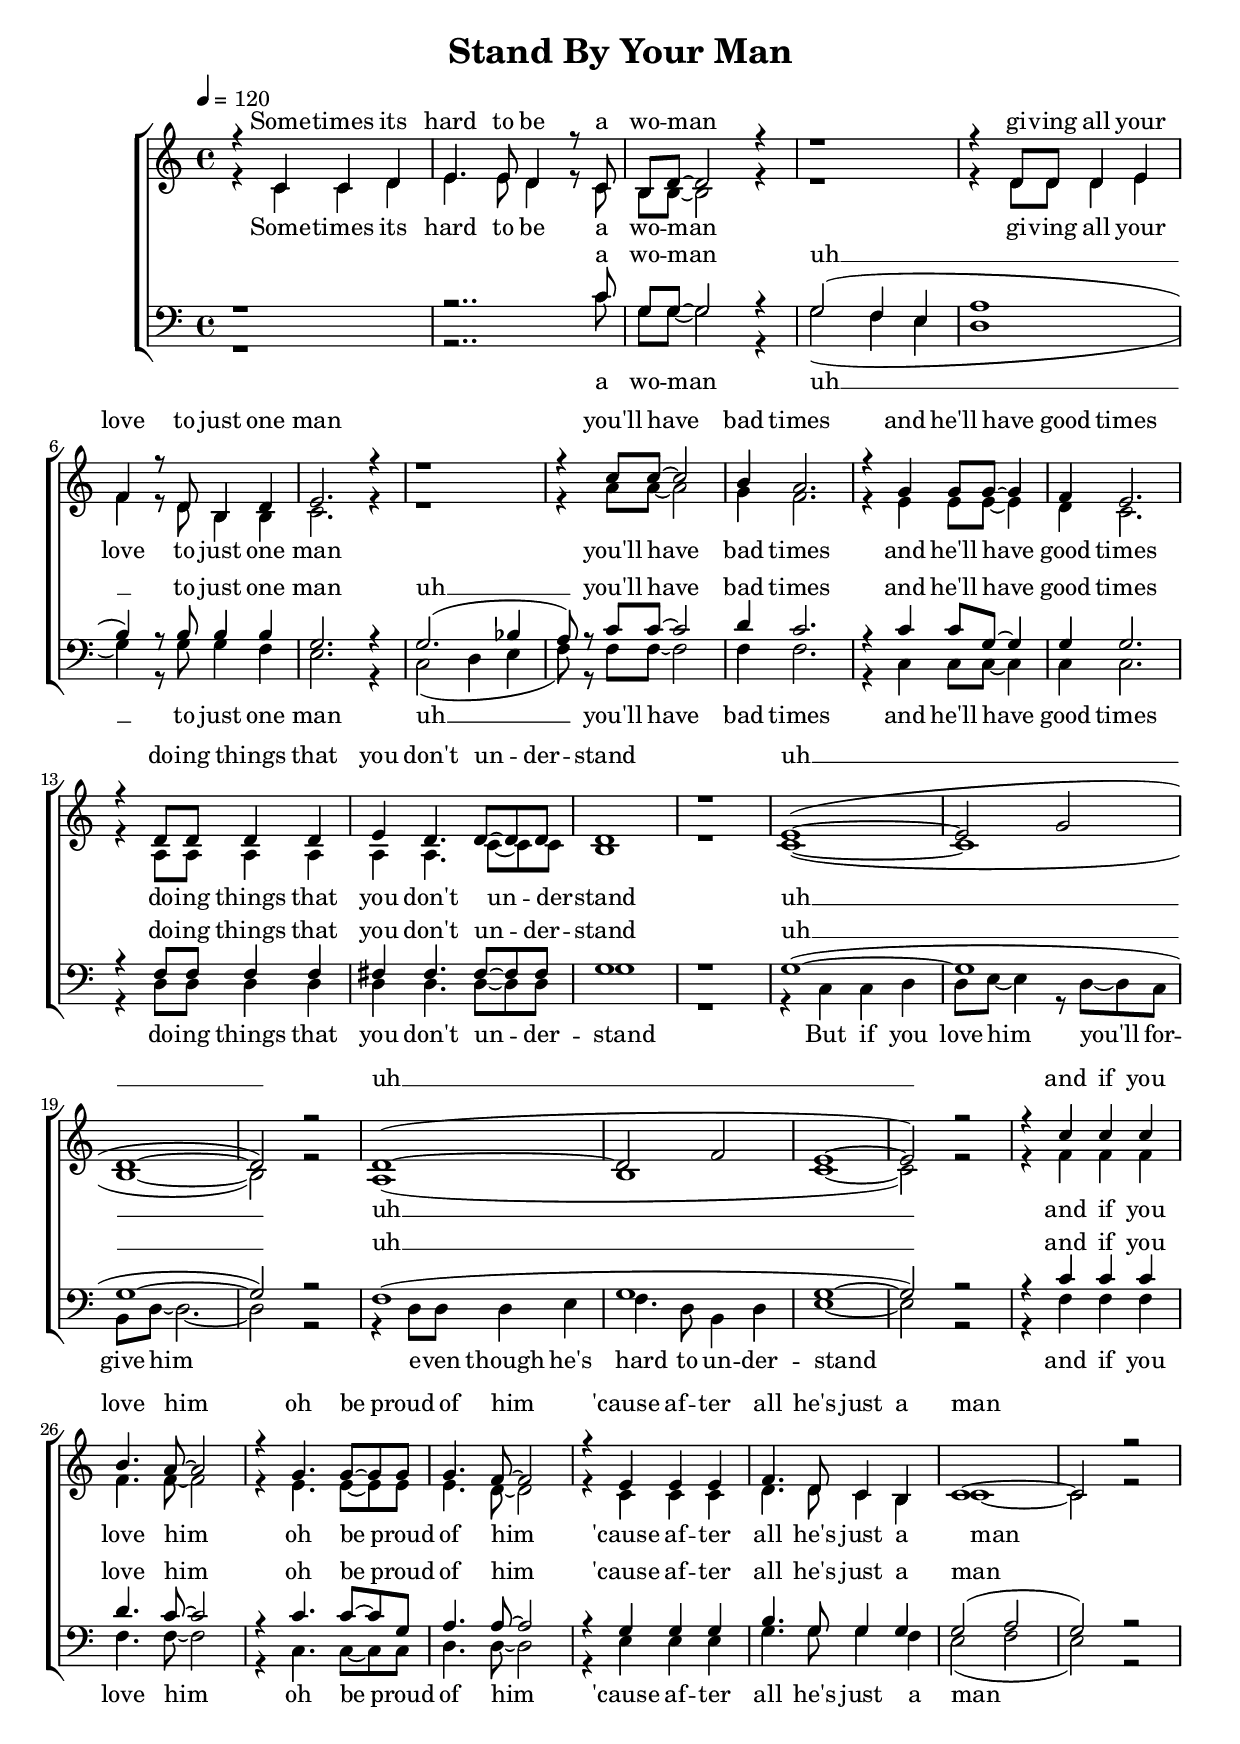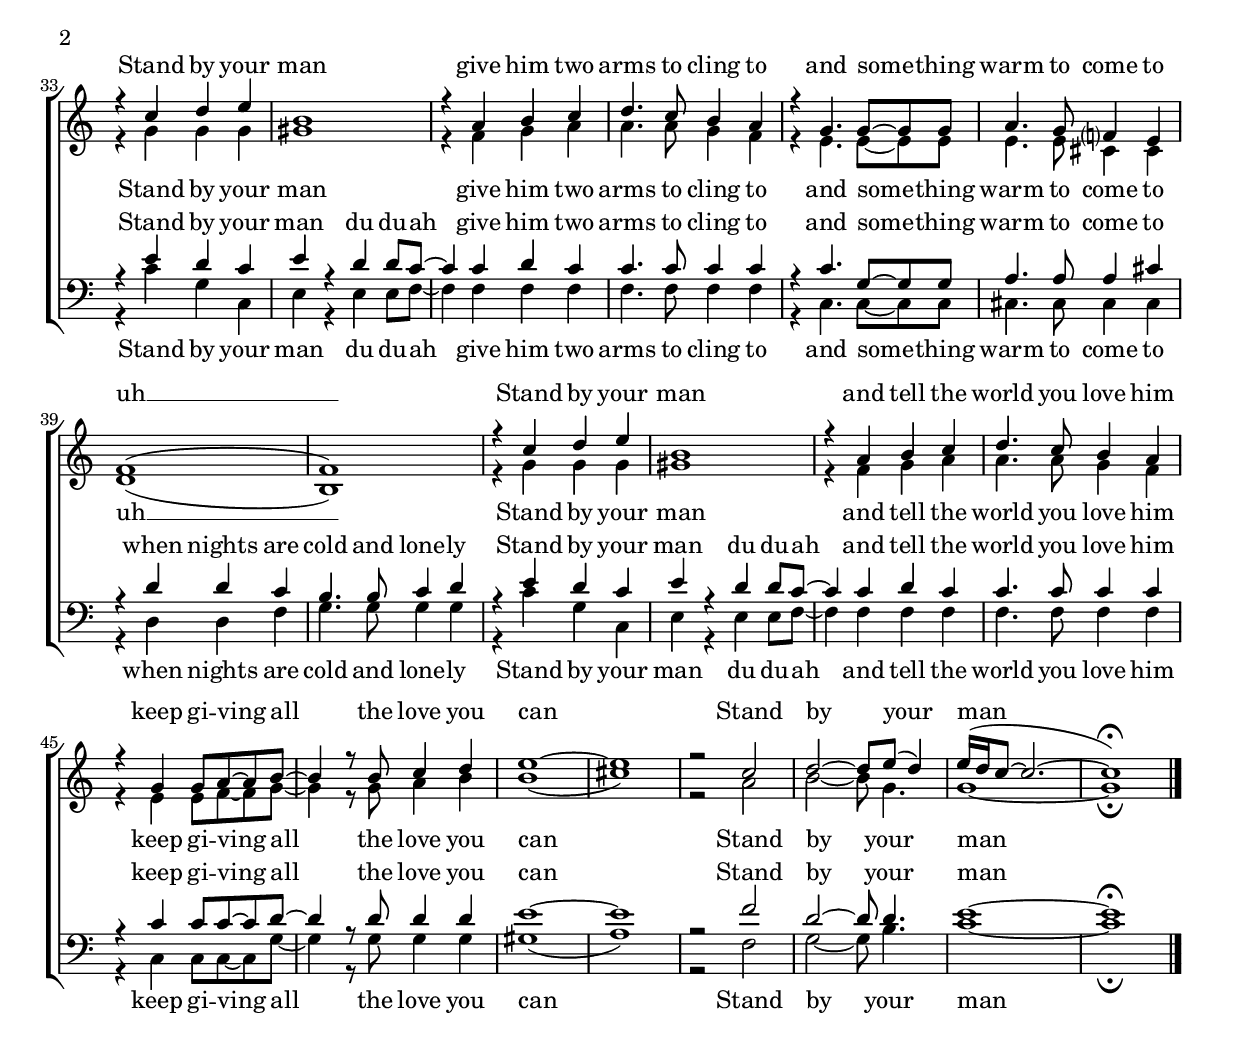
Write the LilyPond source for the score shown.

\version "2.16.2"

#(set-global-staff-size 19)

\header {
  title="Stand By Your Man"
}

\paper {
  top-system-spacing #'basic-distance = #10
  score-system-spacing #'basic-distance = #20
  system-system-spacing #'basic-distance = #20
  last-bottom-spacing #'basic-distance = #10
}

global = {
  \key c \major
  \time 4/4
  \tempo 4=120
}

sopMusic = \relative c' {
  r4 c c d
  e4. e8 d4 r8 c
  b d~ d2 r4
  r1

  r4 d8 d d4 e
  f4 r8 d8 b4 d4
  e2. r4
  r1

  r4 c'8 c~ c2
  b4 a2.
  r4 g g8 g~ g4
  f4 e2.

  r4 d8 d d4 d
  e d4. d8~ d d
  d1
  r


  e1~(
  e2 g2
  d1~
  d2) r2

  d1~(
  d2 f
  e1~
  e2) r

  r4 c'4 c c
  b4. a8~ a2
  r4 g4. g8~ g g
  g4. f8~ f2

  r4 e e e
  f4. d8 c4 b
  c1~
  c2 r2


  %%% Refrain

  r4 c' d e
  b1
  r4 a4 b c
  d4. c8 b4 a

  r4 g4. g8~ g g
  a4. g8 f?4 e
  f1(
  f)


  r4 c' d e
  b1
  r4 a4 b c
  d4. c8 b4 a

  r4 g g8 a~ a b~
  b4 r8 b c4 d
  e1~
  e

  r2 c
  d2~ d8 e( d4)
  e16( d c8~ c2.~
  c1)\fermata

}
sopWords = \lyricmode {
  Some -- times its hard to be a wo -- man
  gi -- ving all your love to just one man
  you'll have bad times
  and he'll have good times
  do -- ing things that you don't un -- der -- stand

  uh __
  uh __

  and if you love him
  oh be proud of him
  'cause af -- ter all he's just a man

  Stand by your man
  give him two arms to cling to
  and some -- thing warm to come to
  uh __
  Stand by your man
  and tell the world you love him
  keep gi -- ving all the love you can
  Stand by your man
}

altoMusic = \relative c' {
  r4 c c d
  e4. e8 d4 r8 c
  b b~ b2 r4
  r1

  r4 d8 d d4 e
  f4 r8 d8 b4 b
  c2. r4
  r1

  r4 a'8 a~ a2
  g4 f2.
  r4 e e8 e~ e4
  d4 c2.

  r4 a8 a a4 a
  a4 a4. c8~ c c
  b1
  r1


  c1~(
  c
  b1~
  b2) r2

  a1(
  b
  c1~
  c2) r


  r4 f4 f f
  f4. f8~ f2
  r4 e4. e8~ e e
  e4. d8~ d2

  r4 c c c
  d4. d8 c4 b
  c1~
  c2 r2


  %%% Refrain

  r4 g' g g
  gis1
  r4 f4 g a
  a4. a8 g4 f

  r4 e4. e8~ e e
  e4. e8 cis4 cis
  d1(
  b)


  r4 g' g g
  gis1
  r4 f4 g a
  a4. a8 g4 f

  r4 e e8 f~ f g~
  g4 r8 g a4 b
  b1(
  cis)

  r2 a
  b2~ b8 g4.
  g1~
  g1\fermata


}
altoWords = \lyricmode {
  Some -- times its hard to be a wo -- man
  gi -- ving all your love to just one man
  you'll have bad times
  and he'll have good times
  do -- ing things that you don't un -- der -- stand

  uh __
  uh __

  and if you love him
  oh be proud of him
  'cause af -- ter all he's just a man

  Stand by your man
  give him two arms to cling to
  and some -- thing warm to come to
  uh __
  Stand by your man
  and tell the world you love him
  keep gi -- ving all the love you can
  Stand by your man

}

tenorMusic = \relative c' {
  r1
  r2.. c8
  g8 g~ g2r4
  g2( f4 e

  a1
  b4) r8 b8 b4 b
  g2. r4
  g2.( bes4

  a8) r c c~ c2
  d4 c2.
  r4 c c8 g~ g4
  g4 g2.

  r4 f8 f f4 f
  fis fis4. fis8~ fis fis
  g1
  r1


  g1~(
  g
  g1~
  g2) r2

  f1(
  g
  g1~
  g2) r

  r4 c4 c c
  d4. c8~ c2
  r4 c4. c8~ c g
  a4. a8~ a2

  r4 g g g
  b4. g8 g4 g
  g2( a
  g2) r2


  %%% Refrain

  r4 e' d c
  e4 r d4 d8 c~
  c4 c4 d c
  c4. c8 c4 c

  r4 c4. g8~ g g
  a4. a8 a4 cis
  r4 d4 d c
  b4. b8 c4 d


  r4 e d c
  e4 r d4 d8 c~
  c4 c4 d c
  c4. c8 c4 c

  r4 c c8 c~ c d~
  d4 r8 d d4 d
  e1~
  e

  r2 f
  d2~ d8 d4.
  e1~
  e1\fermata


}
tenorWords = \lyricmode {
  a wo -- man
  uh __
  to just one man
  uh __
  you'll have bad times
  and he'll have good times
  do -- ing things that you don't un -- der -- stand

  uh __
  uh __

  and if you love him
  oh be proud of him
  'cause af -- ter all he's just a man

  Stand by your man du du -- ah
  give him two arms to cling to
  and some -- thing warm to come to
  when nights are cold and lone -- ly
  Stand by your man du du -- ah
  and tell the world you love him
  keep gi -- ving all the love you can
  Stand by your man
}

bassMusic = \relative c' {
  r1
  r2.. c8
  g8 g~ g2 r4
  g2( f4 e

  d1
  g4) r8 g g4 f
  e2. r4
  c2( d4 e

  f8) r f f~ f2
  f4 f2.
  r4 c4 c8 c~ c4
  c4 c2.

  r4 d8 d d4 d
  d d4. d8~ d d
  g1
  r1


  r4 c, c d
  d8 e~ e4 r8 d~ d c
  b d~ d2.~
  d2 r
  

  r4 d8 d d4 e
  f4. d8 b4 d
  e1~
  e2 r

  r4 f4 f f
  f4. f8~ f2
  r4 c4. c8~ c c
  d4. d8~ d2

  r4 e e e
  g4. g8 g4 f
  e2( f
  e2) r2


  %%% Refrain

  r4 c' g c,
  e4 r e4 e8 f~ 
  f4 f4 f f
  f4. f8 f4 f

  r4 c4. c8~ c c
  cis4. cis8 cis4 cis
  r4 d4 d f
  g4. g8 g4 g


  r4 c g c,
  e4 r e4 e8 f~ 
  f4 f4 f f
  f4. f8 f4 f

  r4 c c8 c~ c g'~
  g4 r8 g g4 g
  gis1(
  a)

  r2 f
  g2~ g8 b4.
  c1~
  c1\fermata \bar "|."

}

bassWords = \lyricmode {
  a wo -- man
  uh __
  to just one man
  uh __
  you'll have bad times
  and he'll have good times
  do -- ing things that you don't un -- der -- stand

  But if you love him you'll for -- give him
  e -- ven though he's hard to un -- der -- stand
  and if you love him
  oh be proud of him
  'cause af -- ter all he's just a man

  Stand by your man du du -- ah
  give him two arms to cling to
  and some -- thing warm to come to
  when nights are cold and lone -- ly
  Stand by your man du du -- ah
  and tell the world you love him
  keep gi -- ving all the love you can
  Stand by your man

}

\score {
  \new ChoirStaff <<
    \new Lyrics = "sopranos" \with {
      % this is needed for lyrics above a staff
      \override VerticalAxisGroup #'staff-affinity = #DOWN
    }
    \new Staff = "women" <<
      \new Voice = "sopranos" {
	\voiceOne
	<< \global \sopMusic >>
      }
      \new Voice = "altos" {
	\voiceTwo
	<< \global \altoMusic >>
      }
    >>
    \new Lyrics = "altos"
    \new Lyrics = "tenors" \with {
      % this is needed for lyrics above a staff
      \override VerticalAxisGroup #'staff-affinity = #DOWN
    }
    \new Staff = "men" <<
      \clef bass
      \new Voice = "tenors" {
	\voiceOne
	<< \global \tenorMusic >>
      }
      \new Voice = "basses" {
	\voiceTwo << \global \bassMusic >>
      }
    >>
    \new Lyrics = "basses"
    \context Lyrics = "sopranos" \lyricsto "sopranos" \sopWords
    \context Lyrics = "altos" \lyricsto "altos" \altoWords
    \context Lyrics = "tenors" \lyricsto "tenors" \tenorWords
    \context Lyrics = "basses" \lyricsto "basses" \bassWords
  >>
  \midi { }
  \layout { }
}
